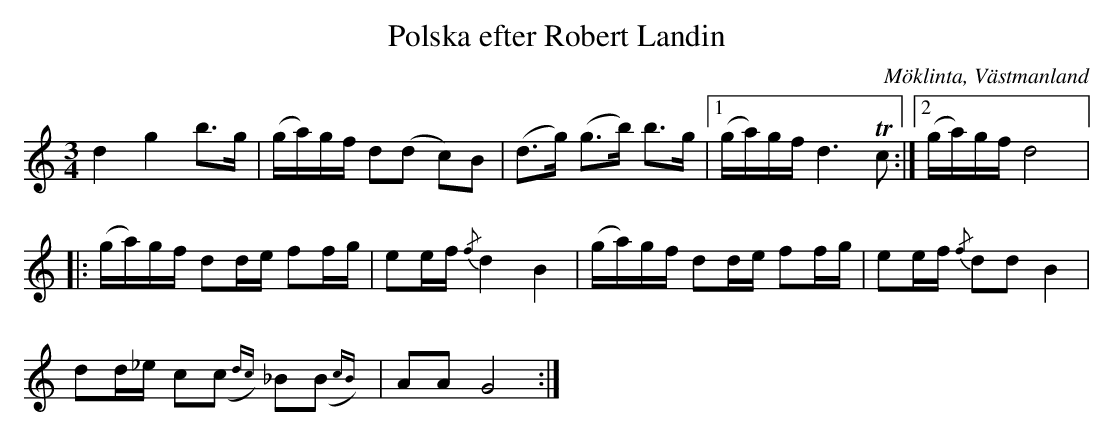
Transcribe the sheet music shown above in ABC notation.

X:1
T: Polska efter Robert Landin
O: Möklinta, Västmanland
M: 3/4
L: 1/16
K: GMix
d4 g4 b2>g2 | (ga)gf d2(d2 c2)B2 | (d2>g2) (g2>b2) b2>g2 |1 (ga)gf d6Tc2 :|2  (ga)gf d8 |:
(ga)gf d2de f2fg | e2ef {/f}d4 B4 | (ga)gf d2de f2fg | e2ef {/f}d2d2 B4 |
d2d_e c2(,c2{dc}) _B2(,B2{cB}) | A2A2 G8 :|
